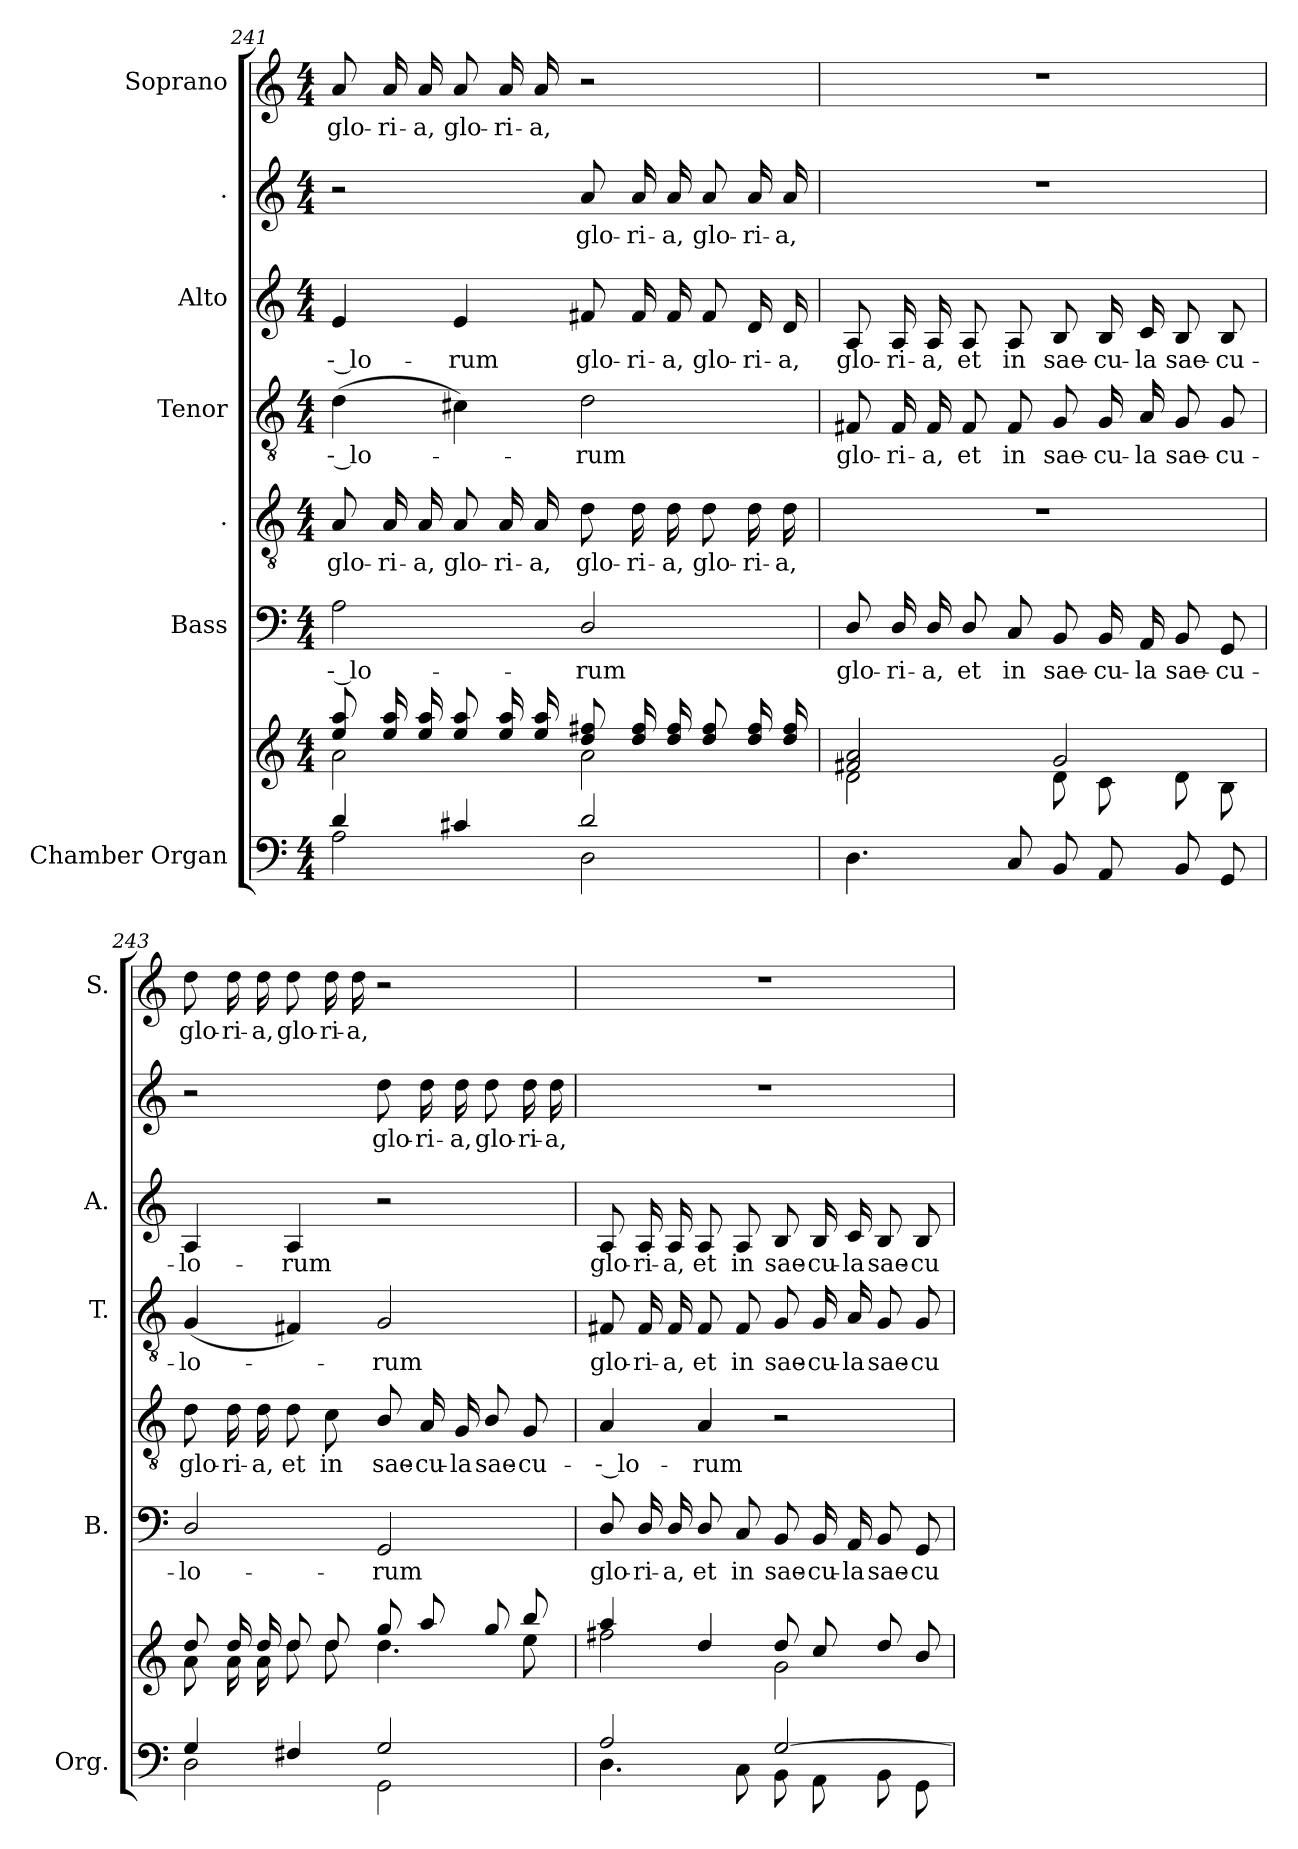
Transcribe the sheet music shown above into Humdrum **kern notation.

**kern	**kern	**kern	**text	**kern	**text	**kern	**text	**kern	**text	**kern	**text	**kern	**text
*part7	*part7	*part6	*part6	*part5	*part5	*part4	*part4	*part3	*part3	*part2	*part2	*part1	*part1
*staff8	*staff7	*staff6	*staff6	*staff5	*staff5	*staff4	*staff4	*staff3	*staff3	*staff2	*staff2	*staff1	*staff1
*I"Chamber  Organ	*	*I"Bass	*	*I".	*	*I"Tenor	*	*I"Alto	*	*I".	*	*I"Soprano	*
*I'Org.	*	*I'B.	*	*	*	*I'T.	*	*I'A.	*	*	*	*I'S.	*
!!LO:PB:g=z
*clefF4	*clefG2	*clefF4	*	*clefGv2	*	*clefGv2	*	*clefG2	*	*clefG2	*	*clefG2	*
*	*	*	*	*ITrd7c12	*	*ITrd7c12	*	*	*	*	*	*	*
*k[]	*k[]	*k[]	*	*k[]	*	*k[]	*	*k[]	*	*k[]	*	*k[]	*
*C:	*C:	*C:	*	*C:	*	*C:	*	*C:	*	*C:	*	*C:	*
*M4/4	*M4/4	*M4/4	*	*M4/4	*	*M4/4	*	*M4/4	*	*M4/4	*	*M4/4	*
=241	=241	=241	=241	=241	=241	=241	=241	=241	=241	=241	=241	=241	=241
*^	*^	*	*	*	*	*	*	*	*	*	*	*	*
!	!	!	!	!	!LO:LY:b:color=#000000	!	!	!	!	!	!	!	!	!	!
!	!	!	!	!	!	!	!LO:LY:b:color=#000000	!	!	!	!	!	!	!	!
!	!	!	!	!	!	!	!	!	!LO:LY:b:color=#000000	!	!	!	!	!	!
!	!	!	!	!	!	!	!	!	!	!	!LO:LY:b:color=#000000	!	!	!	!
!	!	!	!	!	!	!	!	!	!	!	!	!	!	!	!LO:LY:b:color=#000000
4di/	2Ai\	8eei/ 8aai	2ai\	2Ai\	-- lo-	8AAi/	glo-	(4Di\	-- lo-	4ei/	-- lo-	2r	.	8ai/	glo-
!	!	!	!	!	!	!	!LO:LY:b:color=#000000	!	!	!	!	!	!	!	!
!	!	!	!	!	!	!	!	!	!	!	!	!	!	!	!LO:LY:b:color=#000000
.	.	16eei/ 16aai	.	.	.	16AAi/	-ri-	.	.	.	.	.	.	16ai/	-ri-
!	!	!	!	!	!	!	!LO:LY:b:color=#000000	!	!	!	!	!	!	!	!
!	!	!	!	!	!	!	!	!	!	!	!	!	!	!	!LO:LY:b:color=#000000
.	.	16eei/ 16aai	.	.	.	16AAi/	-a,	.	.	.	.	.	.	16ai/	-a,
!	!	!	!	!	!	!	!LO:LY:b:color=#000000	!	!	!	!	!	!	!	!
!	!	!	!	!	!	!	!	!	!	!	!LO:LY:b:color=#000000	!	!	!	!
!	!	!	!	!	!	!	!	!	!	!	!	!	!	!	!LO:LY:b:color=#000000
4c#Xi/	.	8eei/ 8aai	.	.	.	8AAi/	glo-	4C#Xi\)	.	4ei/	-rum	.	.	8ai/	glo-
!	!	!	!	!	!	!	!LO:LY:b:color=#000000	!	!	!	!	!	!	!	!
!	!	!	!	!	!	!	!	!	!	!	!	!	!	!	!LO:LY:b:color=#000000
.	.	16eei/ 16aai	.	.	.	16AAi/	-ri-	.	.	.	.	.	.	16ai/	-ri-
!	!	!	!	!	!	!	!LO:LY:b:color=#000000	!	!	!	!	!	!	!	!
!	!	!	!	!	!	!	!	!	!	!	!	!	!	!	!LO:LY:b:color=#000000
.	.	16eei/ 16aai	.	.	.	16AAi/	-a,	.	.	.	.	.	.	16ai/	-a,
!	!	!	!	!	!LO:LY:b:color=#000000	!	!	!	!	!	!	!	!	!	!
!	!	!	!	!	!	!	!LO:LY:b:color=#000000	!	!	!	!	!	!	!	!
!	!	!	!	!	!	!	!	!	!LO:LY:b:color=#000000	!	!	!	!	!	!
!	!	!	!	!	!	!	!	!	!	!	!LO:LY:b:color=#000000	!	!	!	!
!	!	!	!	!	!	!	!	!	!	!	!	!	!LO:LY:b:color=#000000	!	!
2di/	2Di\	8ddi/ 8ff#Xi	2ai\	2Di/	-rum	8Di\	glo-	2Di\	-rum	8f#Xi/	glo-	8ai/	glo-	2r	.
!	!	!	!	!	!	!	!LO:LY:b:color=#000000	!	!	!	!	!	!	!	!
!	!	!	!	!	!	!	!	!	!	!	!LO:LY:b:color=#000000	!	!	!	!
!	!	!	!	!	!	!	!	!	!	!	!	!	!LO:LY:b:color=#000000	!	!
.	.	16ddi/ 16ff#i	.	.	.	16Di\	-ri-	.	.	16f#i/	-ri-	16ai/	-ri-	.	.
!	!	!	!	!	!	!	!LO:LY:b:color=#000000	!	!	!	!	!	!	!	!
!	!	!	!	!	!	!	!	!	!	!	!LO:LY:b:color=#000000	!	!	!	!
!	!	!	!	!	!	!	!	!	!	!	!	!	!LO:LY:b:color=#000000	!	!
.	.	16ddi/ 16ff#i	.	.	.	16Di\	-a,	.	.	16f#i/	-a,	16ai/	-a,	.	.
!	!	!	!	!	!	!	!LO:LY:b:color=#000000	!	!	!	!	!	!	!	!
!	!	!	!	!	!	!	!	!	!	!	!LO:LY:b:color=#000000	!	!	!	!
!	!	!	!	!	!	!	!	!	!	!	!	!	!LO:LY:b:color=#000000	!	!
.	.	8ddi/ 8ff#i	.	.	.	8Di\	glo-	.	.	8f#i/	glo-	8ai/	glo-	.	.
!	!	!	!	!	!	!	!LO:LY:b:color=#000000	!	!	!	!	!	!	!	!
!	!	!	!	!	!	!	!	!	!	!	!LO:LY:b:color=#000000	!	!	!	!
!	!	!	!	!	!	!	!	!	!	!	!	!	!LO:LY:b:color=#000000	!	!
.	.	16ddi/ 16ff#i	.	.	.	16Di\	-ri-	.	.	16di/	-ri-	16ai/	-ri-	.	.
!	!	!	!	!	!	!	!LO:LY:b:color=#000000	!	!	!	!	!	!	!	!
!	!	!	!	!	!	!	!	!	!	!	!LO:LY:b:color=#000000	!	!	!	!
!	!	!	!	!	!	!	!	!	!	!	!	!	!LO:LY:b:color=#000000	!	!
.	.	16ddi/ 16ff#i	.	.	.	16Di\	-a,	.	.	16di/	-a,	16ai/	-a,	.	.
*v	*v	*	*	*	*	*	*	*	*	*	*	*	*	*	*
=242	=242	=242	=242	=242	=242	=242	=242	=242	=242	=242	=242	=242	=242	=242
!	!	!	!	!LO:LY:b:color=#000000	!	!	!	!	!	!	!	!	!	!
!	!	!	!	!	!	!	!	!LO:LY:b:color=#000000	!	!	!	!	!	!
!	!	!	!	!	!	!	!	!	!	!LO:LY:b:color=#000000	!	!	!	!
4.Di\	2f#Xi/ 2ai	2di\	8Di/	glo-	1r	.	8FF#Xi/	glo-	8Ai/	glo-	1r	.	1r	.
!	!	!	!	!LO:LY:b:color=#000000	!	!	!	!	!	!	!	!	!	!
!	!	!	!	!	!	!	!	!LO:LY:b:color=#000000	!	!	!	!	!	!
!	!	!	!	!	!	!	!	!	!	!LO:LY:b:color=#000000	!	!	!	!
.	.	.	16Di/	-ri-	.	.	16FF#i/	-ri-	16Ai/	-ri-	.	.	.	.
!	!	!	!	!LO:LY:b:color=#000000	!	!	!	!	!	!	!	!	!	!
!	!	!	!	!	!	!	!	!LO:LY:b:color=#000000	!	!	!	!	!	!
!	!	!	!	!	!	!	!	!	!	!LO:LY:b:color=#000000	!	!	!	!
.	.	.	16Di/	-a,	.	.	16FF#i/	-a,	16Ai/	-a,	.	.	.	.
!	!	!	!	!LO:LY:b:color=#000000	!	!	!	!	!	!	!	!	!	!
!	!	!	!	!	!	!	!	!LO:LY:b:color=#000000	!	!	!	!	!	!
!	!	!	!	!	!	!	!	!	!	!LO:LY:b:color=#000000	!	!	!	!
.	.	.	8Di/	et	.	.	8FF#i/	et	8Ai/	et	.	.	.	.
!	!	!	!	!LO:LY:b:color=#000000	!	!	!	!	!	!	!	!	!	!
!	!	!	!	!	!	!	!	!LO:LY:b:color=#000000	!	!	!	!	!	!
!	!	!	!	!	!	!	!	!	!	!LO:LY:b:color=#000000	!	!	!	!
8Ci/	.	.	8Ci/	in	.	.	8FF#i/	in	8Ai/	in	.	.	.	.
!	!	!	!	!LO:LY:b:color=#000000	!	!	!	!	!	!	!	!	!	!
!	!	!	!	!	!	!	!	!LO:LY:b:color=#000000	!	!	!	!	!	!
!	!	!	!	!	!	!	!	!	!	!LO:LY:b:color=#000000	!	!	!	!
8BBi/	2gi/	8di\	8BBi/	sae-	.	.	8GGi/	sae-	8Bi/	sae-	.	.	.	.
!	!	!	!	!LO:LY:b:color=#000000	!	!	!	!	!	!	!	!	!	!
!	!	!	!	!	!	!	!	!LO:LY:b:color=#000000	!	!	!	!	!	!
!	!	!	!	!	!	!	!	!	!	!LO:LY:b:color=#000000	!	!	!	!
8AAi/	.	8ci\	16BBi/	-cu-	.	.	16GGi/	-cu-	16Bi/	-cu-	.	.	.	.
!	!	!	!	!LO:LY:b:color=#000000	!	!	!	!	!	!	!	!	!	!
!	!	!	!	!	!	!	!	!LO:LY:b:color=#000000	!	!	!	!	!	!
!	!	!	!	!	!	!	!	!	!	!LO:LY:b:color=#000000	!	!	!	!
.	.	.	16AAi/	-la	.	.	16AAi/	-la	16ci/	-la	.	.	.	.
!	!	!	!	!LO:LY:b:color=#000000	!	!	!	!	!	!	!	!	!	!
!	!	!	!	!	!	!	!	!LO:LY:b:color=#000000	!	!	!	!	!	!
!	!	!	!	!	!	!	!	!	!	!LO:LY:b:color=#000000	!	!	!	!
8BBi/	.	8di\	8BBi/	sae-	.	.	8GGi/	sae-	8Bi/	sae-	.	.	.	.
!	!	!	!	!LO:LY:b:color=#000000	!	!	!	!	!	!	!	!	!	!
!	!	!	!	!	!	!	!	!LO:LY:b:color=#000000	!	!	!	!	!	!
!	!	!	!	!	!	!	!	!	!	!LO:LY:b:color=#000000	!	!	!	!
8GGi/	.	8Bi\	8GGi/	-cu-	.	.	8GGi/	-cu-	8Bi/	-cu-	.	.	.	.
=243	=243	=243	=243	=243	=243	=243	=243	=243	=243	=243	=243	=243	=243	=243
*^	*	*	*	*	*	*	*	*	*	*	*	*	*	*
!	!	!	!	!	!LO:LY:b:color=#000000	!	!	!	!	!	!	!	!	!	!
!	!	!	!	!	!	!	!LO:LY:b:color=#000000	!	!	!	!	!	!	!	!
!	!	!	!	!	!	!	!	!	!LO:LY:b:color=#000000	!	!	!	!	!	!
!	!	!	!	!	!	!	!	!	!	!	!LO:LY:b:color=#000000	!	!	!	!
!	!	!	!	!	!	!	!	!	!	!	!	!	!	!	!LO:LY:b:color=#000000
4Gi/	2Di\	8ddi/	8ai\	2Di/	-lo-	8Di\	glo-	(4GGi/	-lo-	4Ai/	-lo-	2r	.	8ddi\	glo-
!	!	!	!	!	!	!	!LO:LY:b:color=#000000	!	!	!	!	!	!	!	!
!	!	!	!	!	!	!	!	!	!	!	!	!	!	!	!LO:LY:b:color=#000000
.	.	16ddi/	16ai\	.	.	16Di\	-ri-	.	.	.	.	.	.	16ddi\	-ri-
!	!	!	!	!	!	!	!LO:LY:b:color=#000000	!	!	!	!	!	!	!	!
!	!	!	!	!	!	!	!	!	!	!	!	!	!	!	!LO:LY:b:color=#000000
.	.	16ddi/	16ai\	.	.	16Di\	-a,	.	.	.	.	.	.	16ddi\	-a,
!	!	!	!	!	!	!	!LO:LY:b:color=#000000	!	!	!	!	!	!	!	!
!	!	!	!	!	!	!	!	!	!	!	!LO:LY:b:color=#000000	!	!	!	!
!	!	!	!	!	!	!	!	!	!	!	!	!	!	!	!LO:LY:b:color=#000000
4F#Xi/	.	8ddi/	8ddi\	.	.	8Di\	et	4FF#Xi/)	.	4Ai/	-rum	.	.	8ddi\	glo-
!	!	!	!	!	!	!	!LO:LY:b:color=#000000	!	!	!	!	!	!	!	!
!	!	!	!	!	!	!	!	!	!	!	!	!	!	!	!LO:LY:b:color=#000000
.	.	8ddi/	8ddi\	.	.	8Ci\	in	.	.	.	.	.	.	16ddi\	-ri-
!	!	!	!	!	!	!	!	!	!	!	!	!	!	!	!LO:LY:b:color=#000000
.	.	.	.	.	.	.	.	.	.	.	.	.	.	16ddi\	-a,
!	!	!	!	!	!LO:LY:b:color=#000000	!	!	!	!	!	!	!	!	!	!
!	!	!	!	!	!	!	!LO:LY:b:color=#000000	!	!	!	!	!	!	!	!
!	!	!	!	!	!	!	!	!	!LO:LY:b:color=#000000	!	!	!	!	!	!
!	!	!	!	!	!	!	!	!	!	!	!	!	!LO:LY:b:color=#000000	!	!
2Gi/	2GGi\	8ggi/	4.ddi\	2GGi/	-rum	8BBi/	sae-	2GGi/	-rum	2r	.	8ddi\	glo-	2r	.
!	!	!	!	!	!	!	!LO:LY:b:color=#000000	!	!	!	!	!	!	!	!
!	!	!	!	!	!	!	!	!	!	!	!	!	!LO:LY:b:color=#000000	!	!
.	.	8aai/	.	.	.	16AAi/	-cu-	.	.	.	.	16ddi\	-ri-	.	.
!	!	!	!	!	!	!	!LO:LY:b:color=#000000	!	!	!	!	!	!	!	!
!	!	!	!	!	!	!	!	!	!	!	!	!	!LO:LY:b:color=#000000	!	!
.	.	.	.	.	.	16GGi/	-la	.	.	.	.	16ddi\	-a,	.	.
!	!	!	!	!	!	!	!LO:LY:b:color=#000000	!	!	!	!	!	!	!	!
!	!	!	!	!	!	!	!	!	!	!	!	!	!LO:LY:b:color=#000000	!	!
.	.	8ggi/	.	.	.	8BBi/	sae-	.	.	.	.	8ddi\	glo-	.	.
!	!	!	!	!	!	!	!LO:LY:b:color=#000000	!	!	!	!	!	!	!	!
!	!	!	!	!	!	!	!	!	!	!	!	!	!LO:LY:b:color=#000000	!	!
.	.	8bbi/	8eei\	.	.	8GGi/	-cu-	.	.	.	.	16ddi\	-ri-	.	.
!	!	!	!	!	!	!	!	!	!	!	!	!	!LO:LY:b:color=#000000	!	!
.	.	.	.	.	.	.	.	.	.	.	.	16ddi\	-a,	.	.
!!LO:LB:g=z
=244	=244	=244	=244	=244	=244	=244	=244	=244	=244	=244	=244	=244	=244	=244	=244
!	!	!	!	!	!LO:LY:b:color=#000000	!	!	!	!	!	!	!	!	!	!
!	!	!	!	!	!	!	!LO:LY:b:color=#000000	!	!	!	!	!	!	!	!
!	!	!	!	!	!	!	!	!	!LO:LY:b:color=#000000	!	!	!	!	!	!
!	!	!	!	!	!	!	!	!	!	!	!LO:LY:b:color=#000000	!	!	!	!
2Ai/	4.Di\	4aai/	2ff#Xi\	8Di/	glo-	4AAi/	-- lo-	8FF#Xi/	glo-	8Ai/	glo-	1r	.	1r	.
!	!	!	!	!	!LO:LY:b:color=#000000	!	!	!	!	!	!	!	!	!	!
!	!	!	!	!	!	!	!	!	!LO:LY:b:color=#000000	!	!	!	!	!	!
!	!	!	!	!	!	!	!	!	!	!	!LO:LY:b:color=#000000	!	!	!	!
.	.	.	.	16Di/	-ri-	.	.	16FF#i/	-ri-	16Ai/	-ri-	.	.	.	.
!	!	!	!	!	!LO:LY:b:color=#000000	!	!	!	!	!	!	!	!	!	!
!	!	!	!	!	!	!	!	!	!LO:LY:b:color=#000000	!	!	!	!	!	!
!	!	!	!	!	!	!	!	!	!	!	!LO:LY:b:color=#000000	!	!	!	!
.	.	.	.	16Di/	-a,	.	.	16FF#i/	-a,	16Ai/	-a,	.	.	.	.
!	!	!	!	!	!LO:LY:b:color=#000000	!	!	!	!	!	!	!	!	!	!
!	!	!	!	!	!	!	!LO:LY:b:color=#000000	!	!	!	!	!	!	!	!
!	!	!	!	!	!	!	!	!	!LO:LY:b:color=#000000	!	!	!	!	!	!
!	!	!	!	!	!	!	!	!	!	!	!LO:LY:b:color=#000000	!	!	!	!
.	.	4ddi/	.	8Di/	et	4AAi/	-rum	8FF#i/	et	8Ai/	et	.	.	.	.
!	!	!	!	!	!LO:LY:b:color=#000000	!	!	!	!	!	!	!	!	!	!
!	!	!	!	!	!	!	!	!	!LO:LY:b:color=#000000	!	!	!	!	!	!
!	!	!	!	!	!	!	!	!	!	!	!LO:LY:b:color=#000000	!	!	!	!
.	8Ci\	.	.	8Ci/	in	.	.	8FF#i/	in	8Ai/	in	.	.	.	.
!	!	!	!	!	!LO:LY:b:color=#000000	!	!	!	!	!	!	!	!	!	!
!	!	!	!	!	!	!	!	!	!LO:LY:b:color=#000000	!	!	!	!	!	!
!	!	!	!	!	!	!	!	!	!	!	!LO:LY:b:color=#000000	!	!	!	!
[2Gi/	8BBi\	8ddi/	2gi\	8BBi/	sae-	2r	.	8GGi/	sae-	8Bi/	sae-	.	.	.	.
!	!	!	!	!	!LO:LY:b:color=#000000	!	!	!	!	!	!	!	!	!	!
!	!	!	!	!	!	!	!	!	!LO:LY:b:color=#000000	!	!	!	!	!	!
!	!	!	!	!	!	!	!	!	!	!	!LO:LY:b:color=#000000	!	!	!	!
.	8AAi\	8cci/	.	16BBi/	-cu-	.	.	16GGi/	-cu-	16Bi/	-cu-	.	.	.	.
!	!	!	!	!	!LO:LY:b:color=#000000	!	!	!	!	!	!	!	!	!	!
!	!	!	!	!	!	!	!	!	!LO:LY:b:color=#000000	!	!	!	!	!	!
!	!	!	!	!	!	!	!	!	!	!	!LO:LY:b:color=#000000	!	!	!	!
.	.	.	.	16AAi/	-la	.	.	16AAi/	-la	16ci/	-la	.	.	.	.
!	!	!	!	!	!LO:LY:b:color=#000000	!	!	!	!	!	!	!	!	!	!
!	!	!	!	!	!	!	!	!	!LO:LY:b:color=#000000	!	!	!	!	!	!
!	!	!	!	!	!	!	!	!	!	!	!LO:LY:b:color=#000000	!	!	!	!
.	8BBi\	8ddi/	.	8BBi/	sae-	.	.	8GGi/	sae-	8Bi/	sae-	.	.	.	.
!	!	!	!	!	!LO:LY:b:color=#000000	!	!	!	!	!	!	!	!	!	!
!	!	!	!	!	!	!	!	!	!LO:LY:b:color=#000000	!	!	!	!	!	!
!	!	!	!	!	!	!	!	!	!	!	!LO:LY:b:color=#000000	!	!	!	!
.	8GGi\	8bi/	.	8GGi/	-cu-	.	.	8GGi/	-cu-	8Bi/	-cu-	.	.	.	.
*v	*v	*	*	*	*	*	*	*	*	*	*	*	*	*	*
*	*v	*v	*	*	*	*	*	*	*	*	*	*	*	*
=	=	=	=	=	=	=	=	=	=	=	=	=	=
*-	*-	*-	*-	*-	*-	*-	*-	*-	*-	*-	*-	*-	*-
